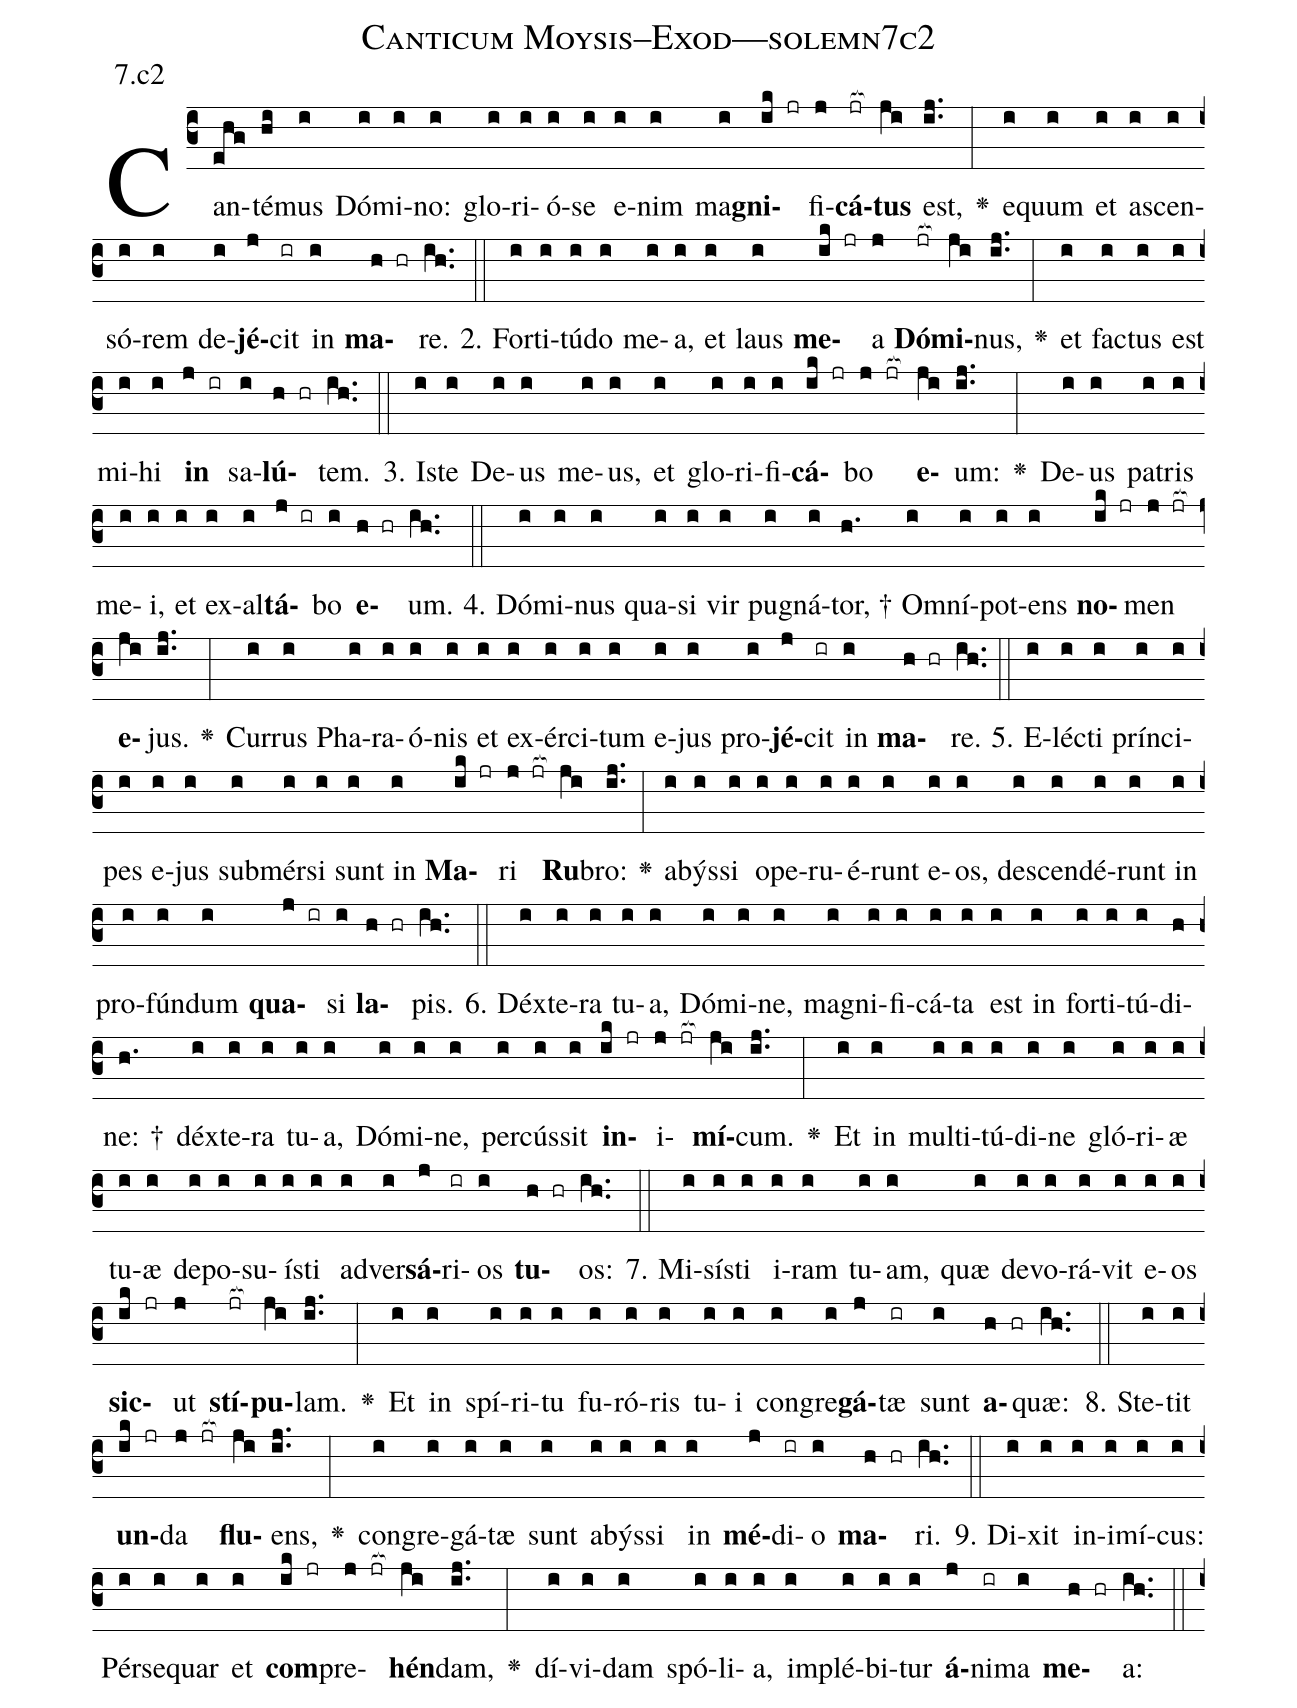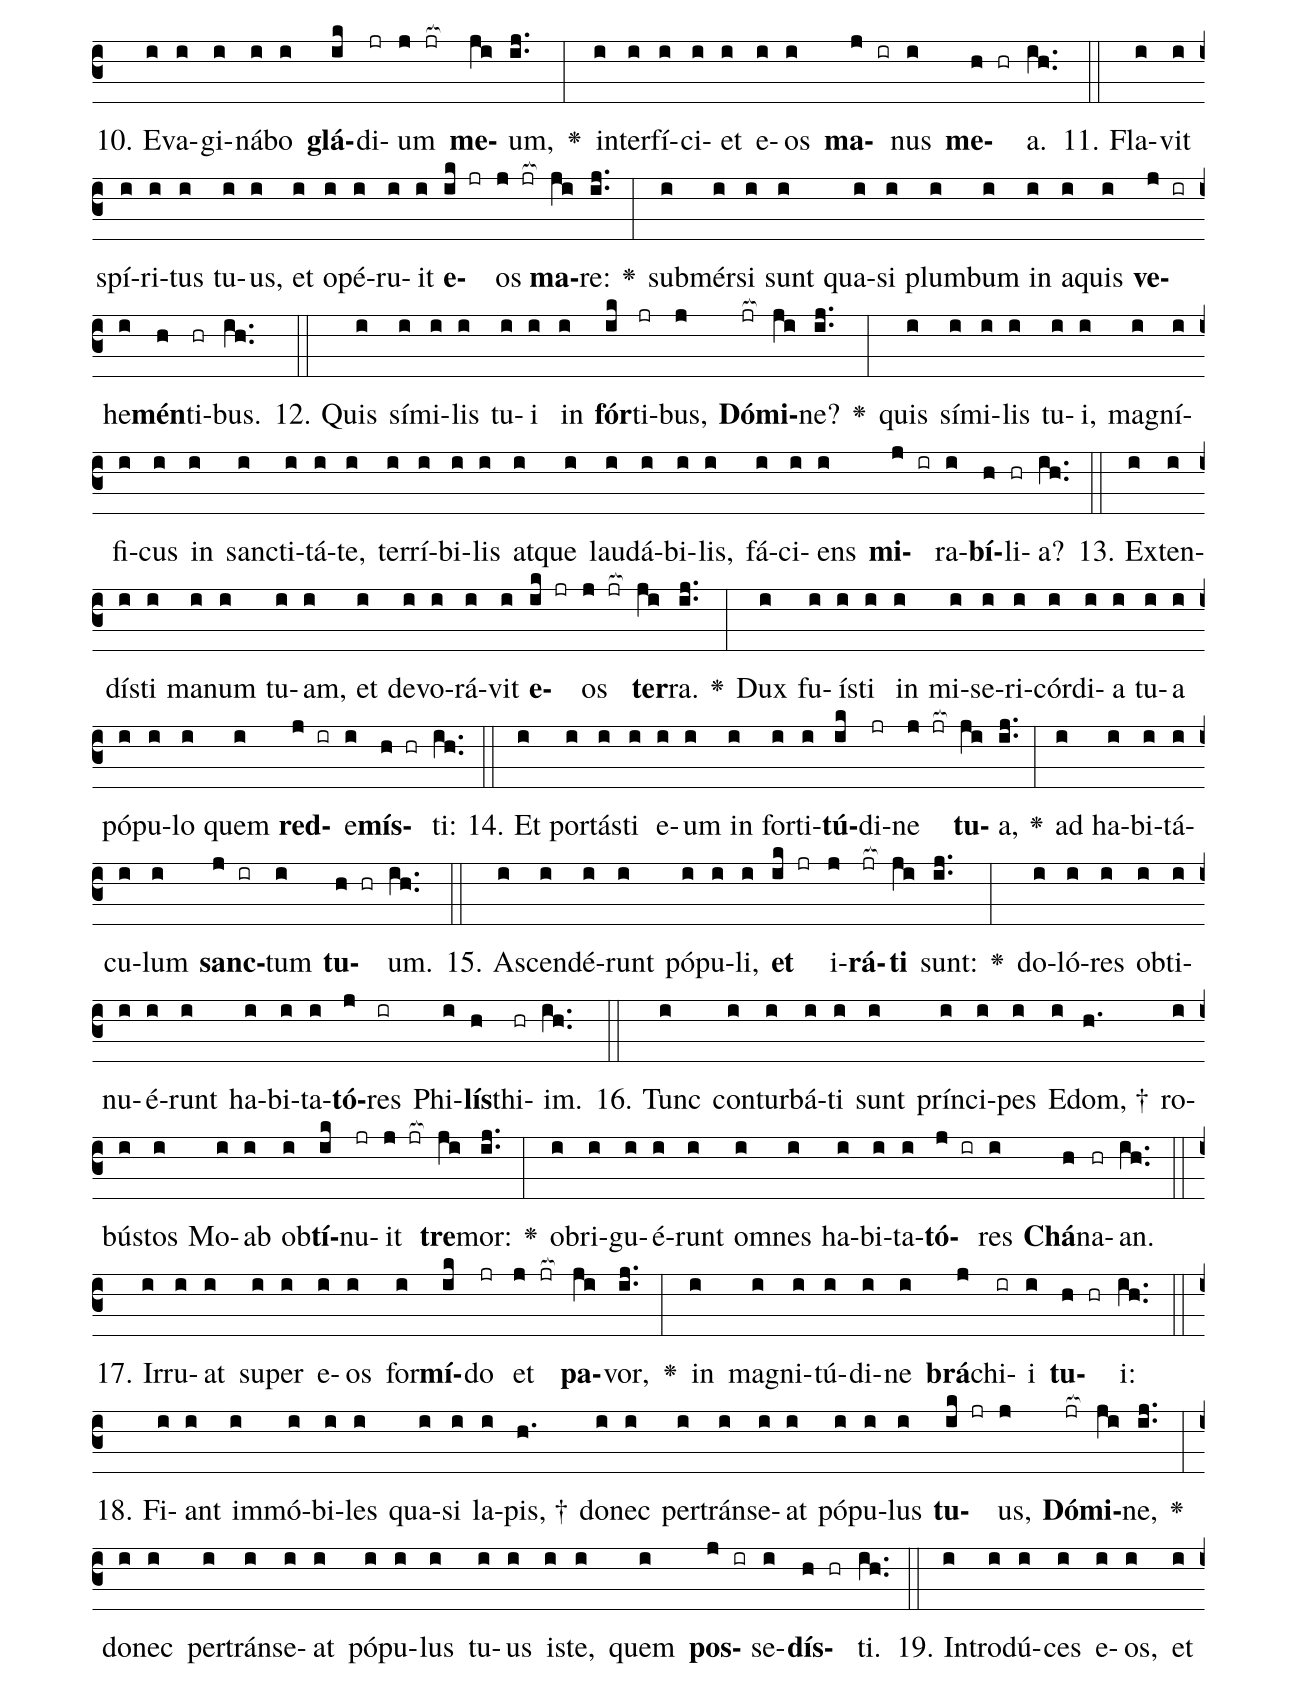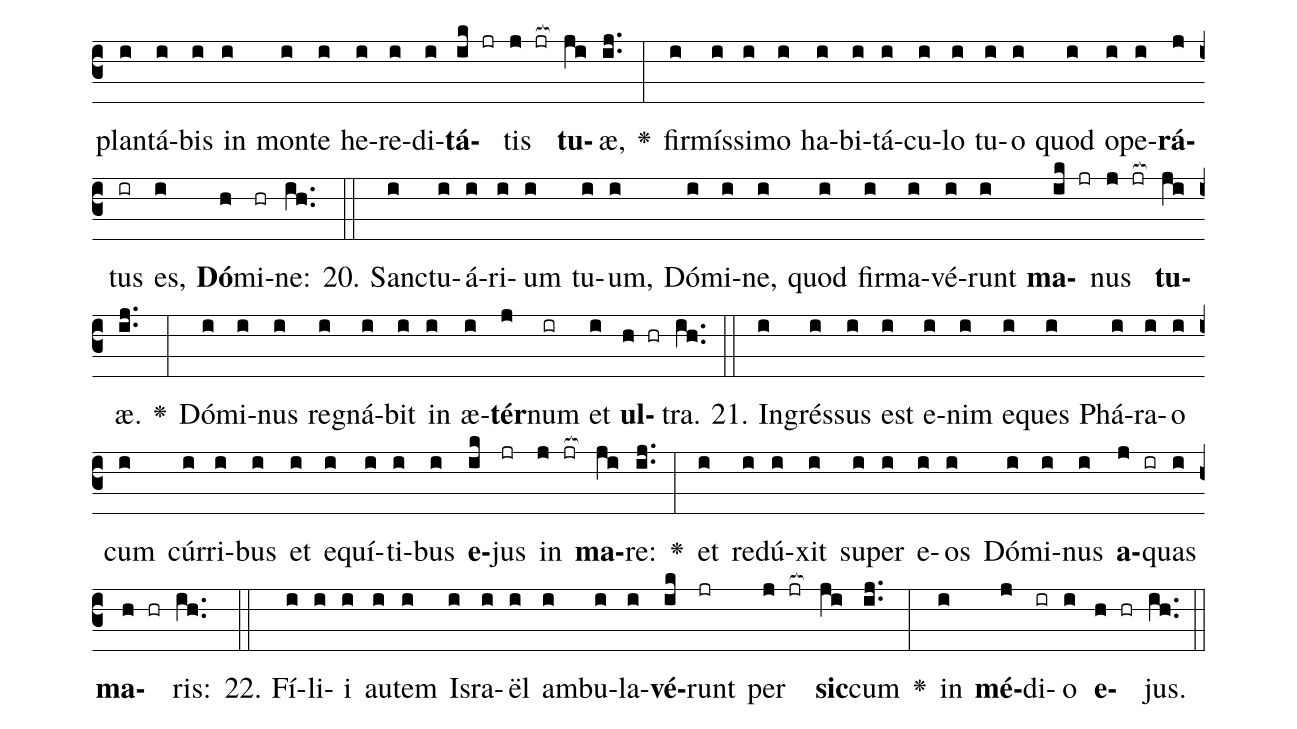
name: Canticum Moysis--Exod---solemn7c2;
annotation: 7.c2;
%%
(c3)Can(ehg)té(hi)mus(i) Dó(i)mi(i)no:(i) glo(i)ri(i)ó(i)se(i) e(i)nim(i) ma(i)<b>gni</b>(ik jr)fi(j)<b>cá</b>(jr[ocb:1{])<b>tus</b>(ji[ocb:0}]) est,(ij..) <v>\greheightstar</v>(:) e(i)quum(i) et(i) a(i)scen(i)só(i)rem(i) de(i)<b>jé</b>(j)cit(ir) in(i) <b>ma</b>(h hr)re.(ih..) (::)
2. For(i)ti(i)tú(i)do(i) me(i)a,(i) et(i) laus(i) <b>me</b>(ik jr)a(j) <b>Dó</b>(jr[ocb:1{])<b>mi</b>(ji[ocb:0}])nus,(ij..) <v>\greheightstar</v>(:) et(i) fac(i)tus(i) est(i) mi(i)hi(i) <b>in</b>(j ir) sa(i)<b>lú</b>(h hr)tem.(ih..) (::)
3. Is(i)te(i) De(i)us(i) me(i)us,(i) et(i) glo(i)ri(i)fi(i)<b>cá</b>(ik jr)bo(j jr[ocb:1{]) <b>e</b>(ji[ocb:0}])um:(ij..) <v>\greheightstar</v>(:) De(i)us(i) pa(i)tris(i) me(i)i,(i) et(i) ex(i)al(i)<b>tá</b>(j ir)bo(i) <b>e</b>(h hr)um.(ih..) (::)
4. Dó(i)mi(i)nus(i) qua(i)si(i) vir(i) pu(i)gná(i)tor, †(h.) Om(i)ní(i)pot(i)ens(i) <b>no</b>(ik jr)men(j jr[ocb:1{]) <b>e</b>(ji[ocb:0}])jus.(ij..) <v>\greheightstar</v>(:) Cur(i)rus(i) Pha(i)ra(i)ó(i)nis(i) et(i) ex(i)ér(i)ci(i)tum(i) e(i)jus(i) pro(i)<b>jé</b>(j)cit(ir) in(i) <b>ma</b>(h hr)re.(ih..) (::)
5. E(i)léc(i)ti(i) prín(i)ci(i)pes(i) e(i)jus(i) sub(i)mér(i)si(i) sunt(i) in(i) <b>Ma</b>(ik jr)ri(j jr[ocb:1{]) <b>Ru</b>(ji[ocb:0}])bro:(ij..) <v>\greheightstar</v>(:) a(i)býs(i)si(i) o(i)pe(i)ru(i)é(i)runt(i) e(i)os,(i) de(i)scen(i)dé(i)runt(i) in(i) pro(i)fún(i)dum(i) <b>qua</b>(j ir)si(i) <b>la</b>(h hr)pis.(ih..) (::)
6. Déx(i)te(i)ra(i) tu(i)a,(i) Dó(i)mi(i)ne,(i) ma(i)gni(i)fi(i)cá(i)ta(i) est(i) in(i) for(i)ti(i)tú(i)di(h)ne: †(h.) déx(i)te(i)ra(i) tu(i)a,(i) Dó(i)mi(i)ne,(i) per(i)cús(i)sit(i) <b>in</b>(ik jr)i(j jr[ocb:1{])<b>mí</b>(ji[ocb:0}])cum.(ij..) <v>\greheightstar</v>(:) Et(i) in(i) mul(i)ti(i)tú(i)di(i)ne(i) gló(i)ri(i)æ(i) tu(i)æ(i) de(i)po(i)su(i)ís(i)ti(i) ad(i)ver(i)<b>sá</b>(j)ri(ir)os(i) <b>tu</b>(h hr)os:(ih..) (::)
7. Mi(i)sís(i)ti(i) i(i)ram(i) tu(i)am,(i) quæ(i) de(i)vo(i)rá(i)vit(i) e(i)os(i) <b>sic</b>(ik jr)ut(j) <b>stí</b>(jr[ocb:1{])<b>pu</b>(ji[ocb:0}])lam.(ij..) <v>\greheightstar</v>(:) Et(i) in(i) spí(i)ri(i)tu(i) fu(i)ró(i)ris(i) tu(i)i(i) con(i)gre(i)<b>gá</b>(j)tæ(ir) sunt(i) <b>a</b>(h hr)quæ:(ih..) (::)
8. Ste(i)tit(i) <b>un</b>(ik jr)da(j jr[ocb:1{]) <b>flu</b>(ji[ocb:0}])ens,(ij..) <v>\greheightstar</v>(:) con(i)gre(i)gá(i)tæ(i) sunt(i) a(i)býs(i)si(i) in(i) <b>mé</b>(j)di(ir)o(i) <b>ma</b>(h hr)ri.(ih..) (::)
9. Di(i)xit(i) in(i)i(i)mí(i)cus:(i) Pér(i)se(i)quar(i) et(i) <b>com</b>(ik jr)pre(j jr[ocb:1{])<b>hén</b>(ji[ocb:0}])dam,(ij..) <v>\greheightstar</v>(:) dí(i)vi(i)dam(i) spó(i)li(i)a,(i) im(i)plé(i)bi(i)tur(i) <b>á</b>(j)ni(ir)ma(i) <b>me</b>(h hr)a:(ih..) (::)
10. E(i)va(i)gi(i)ná(i)bo(i) <b>glá</b>(ik)di(jr)um(j jr[ocb:1{]) <b>me</b>(ji[ocb:0}])um,(ij..) <v>\greheightstar</v>(:) in(i)ter(i)fí(i)ci(i)et(i) e(i)os(i) <b>ma</b>(j ir)nus(i) <b>me</b>(h hr)a.(ih..) (::)
11. Fla(i)vit(i) spí(i)ri(i)tus(i) tu(i)us,(i) et(i) o(i)pé(i)ru(i)it(i) <b>e</b>(ik jr)os(j jr[ocb:1{]) <b>ma</b>(ji[ocb:0}])re:(ij..) <v>\greheightstar</v>(:) sub(i)mér(i)si(i) sunt(i) qua(i)si(i) plum(i)bum(i) in(i) a(i)quis(i) <b>ve</b>(j ir)he(i)<b>mén</b>(h)ti(hr)bus.(ih..) (::)
12. Quis(i) sí(i)mi(i)lis(i) tu(i)i(i) in(i) <b>fór</b>(ik)ti(jr)bus,(j) <b>Dó</b>(jr[ocb:1{])<b>mi</b>(ji[ocb:0}])ne?(ij..) <v>\greheightstar</v>(:) quis(i) sí(i)mi(i)lis(i) tu(i)i,(i) ma(i)gní(i)fi(i)cus(i) in(i) sanc(i)ti(i)tá(i)te,(i) ter(i)rí(i)bi(i)lis(i) at(i)que(i) lau(i)dá(i)bi(i)lis,(i) fá(i)ci(i)ens(i) <b>mi</b>(j ir)ra(i)<b>bí</b>(h)li(hr)a?(ih..) (::)
13. Ex(i)ten(i)dís(i)ti(i) ma(i)num(i) tu(i)am,(i) et(i) de(i)vo(i)rá(i)vit(i) <b>e</b>(ik jr)os(j jr[ocb:1{]) <b>ter</b>(ji[ocb:0}])ra.(ij..) <v>\greheightstar</v>(:) Dux(i) fu(i)ís(i)ti(i) in(i) mi(i)se(i)ri(i)cór(i)di(i)a(i) tu(i)a(i) pó(i)pu(i)lo(i) quem(i) <b>red</b>(j ir)e(i)<b>mís</b>(h hr)ti:(ih..) (::)
14. Et(i) por(i)tás(i)ti(i) e(i)um(i) in(i) for(i)ti(i)<b>tú</b>(ik)di(jr)ne(j jr[ocb:1{]) <b>tu</b>(ji[ocb:0}])a,(ij..) <v>\greheightstar</v>(:) ad(i) ha(i)bi(i)tá(i)cu(i)lum(i) <b>sanc</b>(j ir)tum(i) <b>tu</b>(h hr)um.(ih..) (::)
15. A(i)scen(i)dé(i)runt(i) pó(i)pu(i)li,(i) <b>et</b>(ik jr) i(j)<b>rá</b>(jr[ocb:1{])<b>ti</b>(ji[ocb:0}]) sunt:(ij..) <v>\greheightstar</v>(:) do(i)ló(i)res(i) ob(i)ti(i)nu(i)é(i)runt(i) ha(i)bi(i)ta(i)<b>tó</b>(j)res(ir) Phi(i)<b>lís</b>(h)thi(hr)im.(ih..) (::)
16. Tunc(i) con(i)tur(i)bá(i)ti(i) sunt(i) prín(i)ci(i)pes(i) E(i)dom, †(h.) ro(i)bús(i)tos(i) Mo(i)ab(i) ob(i)<b>tí</b>(ik)nu(jr)it(j jr[ocb:1{]) <b>tre</b>(ji[ocb:0}])mor:(ij..) <v>\greheightstar</v>(:) ob(i)ri(i)gu(i)é(i)runt(i) om(i)nes(i) ha(i)bi(i)ta(i)<b>tó</b>(j ir)res(i) <b>Chá</b>(h)na(hr)an.(ih..) (::)
17. Ir(i)ru(i)at(i) su(i)per(i) e(i)os(i) for(i)<b>mí</b>(ik)do(jr) et(j jr[ocb:1{]) <b>pa</b>(ji[ocb:0}])vor,(ij..) <v>\greheightstar</v>(:) in(i) ma(i)gni(i)tú(i)di(i)ne(i) <b>brá</b>(j)chi(ir)i(i) <b>tu</b>(h hr)i:(ih..) (::)
18. Fi(i)ant(i) im(i)mó(i)bi(i)les(i) qua(i)si(i) la(i)pis, †(h.) do(i)nec(i) per(i)tráns(i)e(i)at(i) pó(i)pu(i)lus(i) <b>tu</b>(ik jr)us,(j) <b>Dó</b>(jr[ocb:1{])<b>mi</b>(ji[ocb:0}])ne,(ij..) <v>\greheightstar</v>(:) do(i)nec(i) per(i)tráns(i)e(i)at(i) pó(i)pu(i)lus(i) tu(i)us(i) is(i)te,(i) quem(i) <b>pos</b>(j ir)se(i)<b>dís</b>(h hr)ti.(ih..) (::)
19. In(i)tro(i)dú(i)ces(i) e(i)os,(i) et(i) plan(i)tá(i)bis(i) in(i) mon(i)te(i) he(i)re(i)di(i)<b>tá</b>(ik jr)tis(j jr[ocb:1{]) <b>tu</b>(ji[ocb:0}])æ,(ij..) <v>\greheightstar</v>(:) fir(i)mís(i)si(i)mo(i) ha(i)bi(i)tá(i)cu(i)lo(i) tu(i)o(i) quod(i) o(i)pe(i)<b>rá</b>(j)tus(ir) es,(i) <b>Dó</b>(h)mi(hr)ne:(ih..) (::)
20. Sanc(i)tu(i)á(i)ri(i)um(i) tu(i)um,(i) Dó(i)mi(i)ne,(i) quod(i) fir(i)ma(i)vé(i)runt(i) <b>ma</b>(ik jr)nus(j jr[ocb:1{]) <b>tu</b>(ji[ocb:0}])æ.(ij..) <v>\greheightstar</v>(:) Dó(i)mi(i)nus(i) re(i)gná(i)bit(i) in(i) æ(i)<b>tér</b>(j)num(ir) et(i) <b>ul</b>(h hr)tra.(ih..) (::)
21. In(i)grés(i)sus(i) est(i) e(i)nim(i) e(i)ques(i) Phá(i)ra(i)o(i) cum(i) cúr(i)ri(i)bus(i) et(i) e(i)quí(i)ti(i)bus(i) <b>e</b>(ik)jus(jr) in(j jr[ocb:1{]) <b>ma</b>(ji[ocb:0}])re:(ij..) <v>\greheightstar</v>(:) et(i) re(i)dú(i)xit(i) su(i)per(i) e(i)os(i) Dó(i)mi(i)nus(i) <b>a</b>(j ir)quas(i) <b>ma</b>(h hr)ris:(ih..) (::)
22. Fí(i)li(i)i(i) au(i)tem(i) Is(i)ra(i)ël(i) am(i)bu(i)la(i)<b>vé</b>(ik)runt(jr) per(j jr[ocb:1{]) <b>sic</b>(ji[ocb:0}])cum(ij..) <v>\greheightstar</v>(:) in(i) <b>mé</b>(j)di(ir)o(i) <b>e</b>(h hr)jus.(ih..) (::)
